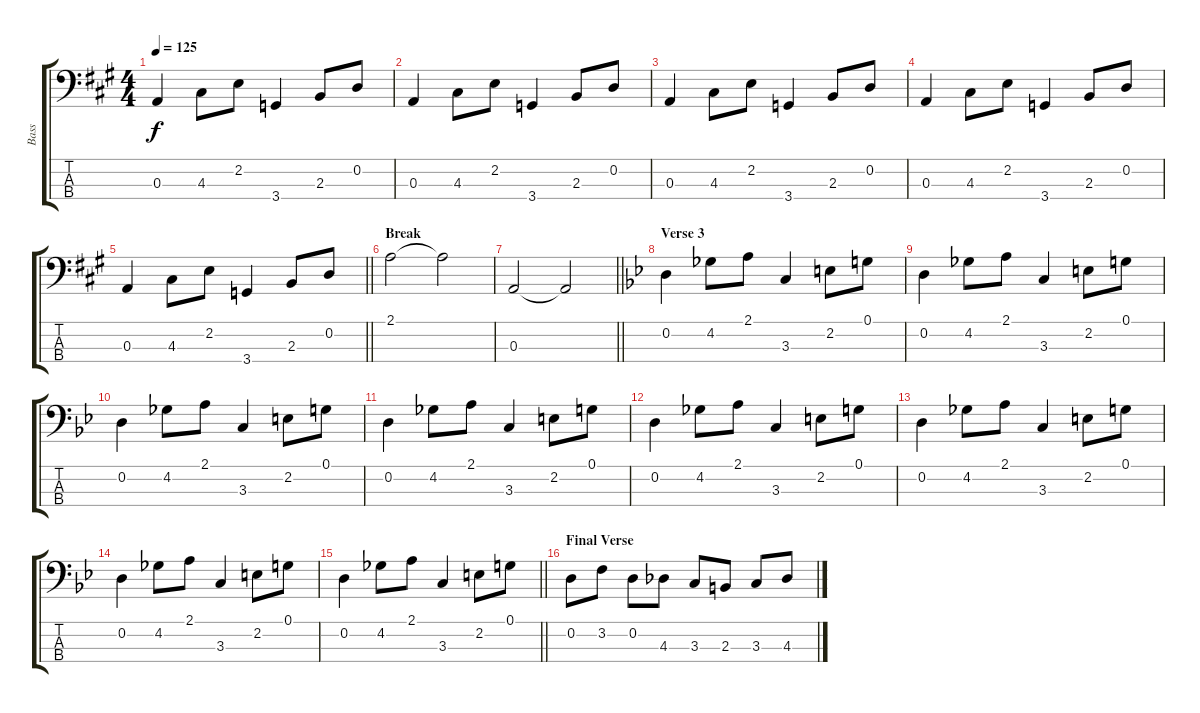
\track ("Bass" "Bass") {instrument electricbassfinger}
\staff {score tabs}
\tuning (G2 D2 A1 E1) {hide}
\ts (4 4)
\tempo 125
\clef f4
\ks a
0.3.4{dy f} 4.3.8 2.2.8 3.4.4 2.3.8 0.2.8 |
0.3.4 4.3.8 2.2.8 3.4.4 2.3.8 0.2.8 |
0.3.4 4.3.8 2.2.8 3.4.4 2.3.8 0.2.8 |
0.3.4 4.3.8 2.2.8 3.4.4 2.3.8 0.2.8 |
\barLineRight lightlight
0.3.4 4.3.8 2.2.8 3.4.4 2.3.8 0.2.8 |
\section ("" "Break")
2.1.2 2.1{t}.2 |
\barLineRight lightlight
0.3.2 0.3{t}.2 |
\section ("" "Verse 3")
\ks bb
0.2.4 4.2.8 2.1.8 3.3.4 2.2.8 0.1.8 |
0.2.4 4.2.8 2.1.8 3.3.4 2.2.8 0.1.8 |
0.2.4 4.2.8 2.1.8 3.3.4 2.2.8 0.1.8 |
0.2.4 4.2.8 2.1.8 3.3.4 2.2.8 0.1.8 |
0.2.4 4.2.8 2.1.8 3.3.4 2.2.8 0.1.8 |
0.2.4 4.2.8 2.1.8 3.3.4 2.2.8 0.1.8 |
0.2.4 4.2.8 2.1.8 3.3.4 2.2.8 0.1.8 |
\barLineRight lightlight
0.2.4 4.2.8 2.1.8 3.3.4 2.2.8 0.1.8 |
\section ("" "Final Verse")
0.2.8 3.2.8 0.2.8 4.3.8 3.3.8 2.3.8 3.3.8 4.3.8
